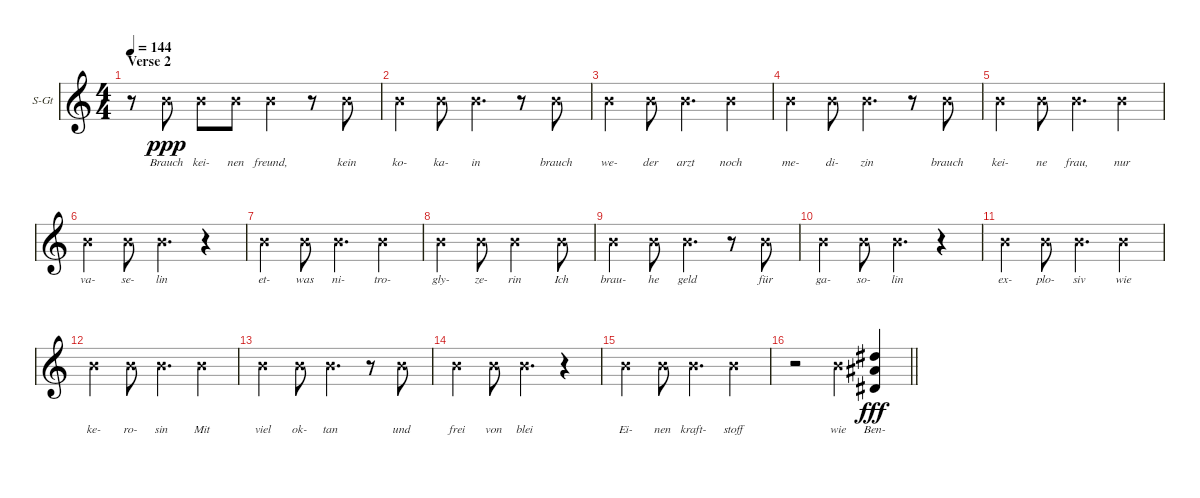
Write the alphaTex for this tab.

\bracketExtendMode groupsimilarinstruments
\firstSystemTrackNameOrientation horizontal
\otherSystemsTrackNameOrientation horizontal
\track ("Till" "S-Gt") {instrument lead2sawtooth}
\staff {score}
\tuning (E4 B3 G3 D3 A2 E2)
\displaytranspose 12
\ts (4 4)
\section ("" "Verse 2")
\tempo 144
\clef g2
\ks c
r.8{dy ppp} 0.2{x}.8{lyrics (0 "Brauch") lyrics (1 "") lyrics (2 "") lyrics (3 "") lyrics (4 "")} 0.2{x}.8{lyrics (0 "kei-") lyrics (1 "") lyrics (2 "") lyrics (3 "") lyrics (4 "")} 0.2{x}.8{lyrics (0 "nen") lyrics (1 "") lyrics (2 "") lyrics (3 "") lyrics (4 "")} 0.2{x}.4{lyrics (0 "freund,") lyrics (1 "") lyrics (2 "") lyrics (3 "") lyrics (4 "")} r.8 0.2{x}.8{lyrics (0 "kein") lyrics (1 "") lyrics (2 "") lyrics (3 "") lyrics (4 "")} |
0.2{x}.4{lyrics (0 "ko-") lyrics (1 "") lyrics (2 "") lyrics (3 "") lyrics (4 "")} 0.2{x}.8{lyrics (0 "ka-") lyrics (1 "") lyrics (2 "") lyrics (3 "") lyrics (4 "")} 0.2{x}.4{d lyrics (0 "in") lyrics (1 "") lyrics (2 "") lyrics (3 "") lyrics (4 "")} r.8 0.2{x}.8{lyrics (0 "brauch") lyrics (1 "") lyrics (2 "") lyrics (3 "") lyrics (4 "")} |
0.2{x}.4{lyrics (0 "we-") lyrics (1 "") lyrics (2 "") lyrics (3 "") lyrics (4 "")} 0.2{x}.8{lyrics (0 "der") lyrics (1 "") lyrics (2 "") lyrics (3 "") lyrics (4 "")} 0.2{x}.4{d lyrics (0 "arzt") lyrics (1 "") lyrics (2 "") lyrics (3 "") lyrics (4 "")} 0.2{x}.4{lyrics (0 "noch") lyrics (1 "") lyrics (2 "") lyrics (3 "") lyrics (4 "")} |
0.2{x}.4{lyrics (0 "me-") lyrics (1 "") lyrics (2 "") lyrics (3 "") lyrics (4 "")} 0.2{x}.8{lyrics (0 "di-") lyrics (1 "") lyrics (2 "") lyrics (3 "") lyrics (4 "")} 0.2{x}.4{d lyrics (0 "zin") lyrics (1 "") lyrics (2 "") lyrics (3 "") lyrics (4 "")} r.8 0.2{x}.8{lyrics (0 "brauch") lyrics (1 "") lyrics (2 "") lyrics (3 "") lyrics (4 "")} |
0.2{x}.4{lyrics (0 "kei-") lyrics (1 "") lyrics (2 "") lyrics (3 "") lyrics (4 "")} 0.2{x}.8{lyrics (0 "ne") lyrics (1 "") lyrics (2 "") lyrics (3 "") lyrics (4 "")} 0.2{x}.4{d lyrics (0 "frau,") lyrics (1 "") lyrics (2 "") lyrics (3 "") lyrics (4 "")} 0.2{x}.4{lyrics (0 "nur") lyrics (1 "") lyrics (2 "") lyrics (3 "") lyrics (4 "")} |
0.2{x}.4{lyrics (0 "va-") lyrics (1 "") lyrics (2 "") lyrics (3 "") lyrics (4 "")} 0.2{x}.8{lyrics (0 "se-") lyrics (1 "") lyrics (2 "") lyrics (3 "") lyrics (4 "")} 0.2{x}.4{d lyrics (0 "lin") lyrics (1 "") lyrics (2 "") lyrics (3 "") lyrics (4 "")} r.4 |
0.2{x}.4{lyrics (0 "et-") lyrics (1 "") lyrics (2 "") lyrics (3 "") lyrics (4 "")} 0.2{x}.8{lyrics (0 "was") lyrics (1 "") lyrics (2 "") lyrics (3 "") lyrics (4 "")} 0.2{x}.4{d lyrics (0 "ni-") lyrics (1 "") lyrics (2 "") lyrics (3 "") lyrics (4 "")} 0.2{x}.4{lyrics (0 "tro-") lyrics (1 "") lyrics (2 "") lyrics (3 "") lyrics (4 "")} |
0.2{x}.4{lyrics (0 "gly-") lyrics (1 "") lyrics (2 "") lyrics (3 "") lyrics (4 "")} 0.2{x}.8{lyrics (0 "ze-") lyrics (1 "") lyrics (2 "") lyrics (3 "") lyrics (4 "")} 0.2{x}.2{lyrics (0 "rin") lyrics (1 "") lyrics (2 "") lyrics (3 "") lyrics (4 "")} 0.2{x}.8{lyrics (0 "Ich") lyrics (1 "") lyrics (2 "") lyrics (3 "") lyrics (4 "")} |
0.2{x}.4{lyrics (0 "brau-") lyrics (1 "") lyrics (2 "") lyrics (3 "") lyrics (4 "")} 0.2{x}.8{lyrics (0 "he") lyrics (1 "") lyrics (2 "") lyrics (3 "") lyrics (4 "")} 0.2{x}.4{d lyrics (0 "geld") lyrics (1 "") lyrics (2 "") lyrics (3 "") lyrics (4 "")} r.8 0.2{x}.8{lyrics (0 "für") lyrics (1 "") lyrics (2 "") lyrics (3 "") lyrics (4 "")} |
0.2{x}.4{lyrics (0 "ga-") lyrics (1 "") lyrics (2 "") lyrics (3 "") lyrics (4 "")} 0.2{x}.8{lyrics (0 "so-") lyrics (1 "") lyrics (2 "") lyrics (3 "") lyrics (4 "")} 0.2{x}.4{d lyrics (0 "lin") lyrics (1 "") lyrics (2 "") lyrics (3 "") lyrics (4 "")} r.4 |
0.2{x}.4{lyrics (0 "ex-") lyrics (1 "") lyrics (2 "") lyrics (3 "") lyrics (4 "")} 0.2{x}.8{lyrics (0 "plo-") lyrics (1 "") lyrics (2 "") lyrics (3 "") lyrics (4 "")} 0.2{x}.4{d lyrics (0 "siv") lyrics (1 "") lyrics (2 "") lyrics (3 "") lyrics (4 "")} 0.2{x}.4{lyrics (0 "wie") lyrics (1 "") lyrics (2 "") lyrics (3 "") lyrics (4 "")} |
0.2{x}.4{lyrics (0 "ke-") lyrics (1 "") lyrics (2 "") lyrics (3 "") lyrics (4 "")} 0.2{x}.8{lyrics (0 "ro-") lyrics (1 "") lyrics (2 "") lyrics (3 "") lyrics (4 "")} 0.2{x}.4{d lyrics (0 "sin") lyrics (1 "") lyrics (2 "") lyrics (3 "") lyrics (4 "")} 0.2{x}.4{lyrics (0 "Mit") lyrics (1 "") lyrics (2 "") lyrics (3 "") lyrics (4 "")} |
0.2{x}.4{lyrics (0 "viel") lyrics (1 "") lyrics (2 "") lyrics (3 "") lyrics (4 "")} 0.2{x}.8{lyrics (0 "ok-") lyrics (1 "") lyrics (2 "") lyrics (3 "") lyrics (4 "")} 0.2{x}.4{d lyrics (0 "tan") lyrics (1 "") lyrics (2 "") lyrics (3 "") lyrics (4 "")} r.8 0.2{x}.8{lyrics (0 "und") lyrics (1 "") lyrics (2 "") lyrics (3 "") lyrics (4 "")} |
0.2{x}.4{lyrics (0 "frei") lyrics (1 "") lyrics (2 "") lyrics (3 "") lyrics (4 "")} 0.2{x}.8{lyrics (0 "von") lyrics (1 "") lyrics (2 "") lyrics (3 "") lyrics (4 "")} 0.2{x}.4{d lyrics (0 "blei") lyrics (1 "") lyrics (2 "") lyrics (3 "") lyrics (4 "")} r.4 |
0.2{x}.4{lyrics (0 "Ei-") lyrics (1 "") lyrics (2 "") lyrics (3 "") lyrics (4 "")} 0.2{x}.8{lyrics (0 "nen") lyrics (1 "") lyrics (2 "") lyrics (3 "") lyrics (4 "")} 0.2{x}.4{d lyrics (0 "kraft-") lyrics (1 "") lyrics (2 "") lyrics (3 "") lyrics (4 "")} 0.2{x}.4{lyrics (0 "stoff") lyrics (1 "") lyrics (2 "") lyrics (3 "") lyrics (4 "")} |
\barLineRight lightlight
r.2 0.2{x}.4{lyrics (0 "wie") lyrics (1 "") lyrics (2 "") lyrics (3 "") lyrics (4 "")} (4.2 3.3 6.5).4{lyrics (0 "Ben-") lyrics (1 "") lyrics (2 "") lyrics (3 "") lyrics (4 "") dy fff}
